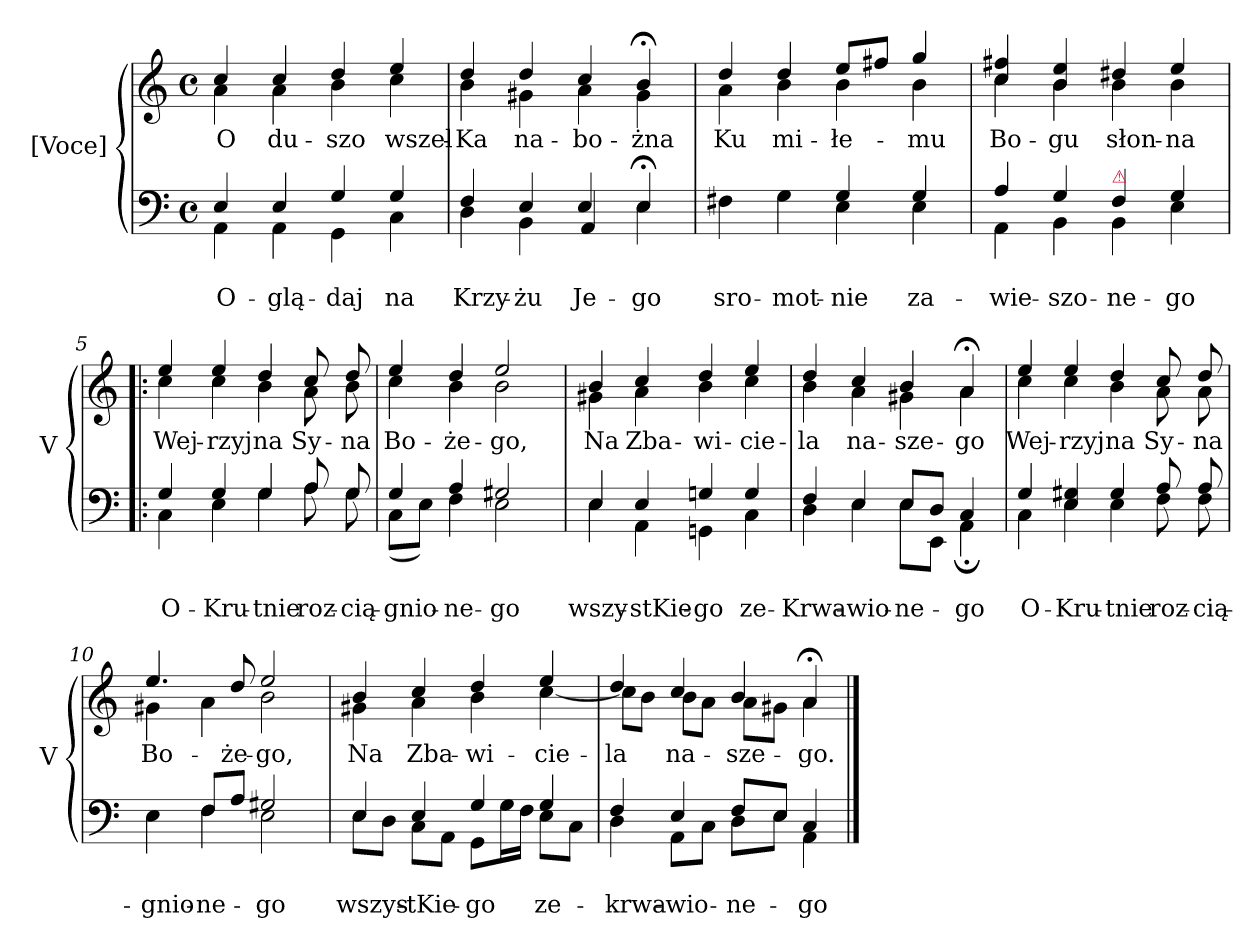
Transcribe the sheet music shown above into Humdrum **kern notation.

**kern	**text	**text	**kern	**text
*part2	*part2	*part2	*part1	*part1
*staff2	*staff2	*staff2	*staff1	*staff1
*I"[Voce]	*	*	*I"[Voce]	*
*I'V	*	*	*I'V	*
*clefF4	*	*	*clefG2	*
*k[]	*	*	*k[]	*
*a:	*	*	*a:	*
*M4/4	*	*	*M4/4	*
*met(c)	*	*	*met(c)	*
=1	=1	=1	=1	=1
*^	*	*	*^	*
4E/	4AA\	.	O-	4cc/	4a\	O
4E/	4AA\	.	-glą-	4cc/	4a\	du-
4G/	4GG\	.	-daj	4dd/	4b\	-szo
4G/	4C\	.	na	4ee/	4cc\	wszel-
=2	=2	=2	=2	=2	=2	=2
4F/	4D\	.	Krzy-	4dd/	4b\	-Ka
4E/	4BB\	.	-żu	4dd/	4g#X\	na-
4E/	4AA/	.	Je-	4cc/	4a\	-bo-
4E;</	4E\	.	-go	4b;</	4g#\	-żna
=3	=3	=3	=3	=3	=3	=3
4F#X\	2ryy	.	sro-	4dd/	4a\	Ku
4G\	.	.	-mot-	4dd/	4b\	mi-
4G/	4E\	.	-nie	8ee/L	4b\	-łe-
.	.	.	.	8ff#X/J	.	.
4G/	4E\	.	za-	4gg/	4b\	-mu
=4	=4	=4	=4	=4	=4	=4
4A/	4AA\	.	-wie-	4cc/ 4ff#X/	4cc\	Bo-
4G/	4BB\	.	-szo-	4b/ 4ee/	4b\	-gu
!LO:TX:a:color=crimson:t=⚠	!	!	!	!	!	!
4F/	4BB\	.	-ne-	4dd#X/	4b\	słon-
4G/	4E\	.	-go	4ee/	4b\	-na
=5!|:	=5!|:	=5!|:	=5!|:	=5!|:	=5!|:	=5!|:
4G/	4C\	.	O-	4ee/	4cc\	Wej-
4G/	4E\	.	-Kru-	4ee/	4cc\	-rzyj
4G/	4G\	.	-tnie	4dd/	4b\	na
8A/	8A\	.	roz-	8cc/	8a\	Sy-
8G/	8G\	.	-cią-	8dd/	8b\	-na
=6	=6	=6	=6	=6	=6	=6
4G/	(8C\L	.	-gnio-	4ee/	4cc\	Bo-
.	8E\J)	.	.	.	.	.
4A/	4F\	.	ne-	4dd/	4b\	-że-
2G#X/	2E\	.	-go	2ee/	2b\	-go,
=7	=7	=7	=7	=7	=7	=7
4E/	4E\	.	wszy-	4b/	4g#X\	Na
4E/	4AA\	.	-stKie-	4cc/	4a\	Zba-
4Gn/	4GGn\	.	-go	4dd/	4b\	-wi-
4G/	4C\	.	ze-	4ee/	4cc\	-cie-
=8	=8	=8	=8	=8	=8	=8
4F/	4D\	.	-Krwa-	4dd/	4b\	-la
4E/	4E\	.	-wio-	4cc/	4a\	na-
8E/L	8E\L	.	-ne-	4b/	4g#X\	-sze-
8D/J	8EE\J	.	.	.	.	.
4C/	4AA;<\	.	-go	4a;</	4a\	-go
=9	=9	=9	=9	=9	=9	=9
4G/	4C\	.	O-	4ee/	4cc\	Wej-
4E/ 4G#X/	4E\	.	-Kru-	4ee/	4cc\	-rzyj
4G#/	4E\	.	-tnie	4dd/	4b\	na
8A/	8F\	.	roz-	8cc/	8a\	Sy-
8A/	8F\	.	-cią-	8dd/	8a\	-na
=10	=10	=10	=10	=10	=10	=10
4E\	4ryy	.	-gnio-	4.ee/	4g#X\	Bo-
8F/L	4F\	.	-ne-	.	4a\	.
8A/J	.	.	.	8dd/	.	-że-
2G#X/	2E\	.	-go	2ee/	2b\	-go,
=11	=11	=11	=11	=11	=11	=11
4E/	8E\L	.	wszys-	4b/	4g#X\	Na
.	8D\J	.	.	.	.	.
4E/	8C\L	.	tKie-	4cc/	4a\	Zba-
.	8AA\J	.	.	.	.	.
4G/	8GG\L	.	-go	4dd/	4b\	-wi-
.	16G\L	.	.	.	.	.
.	16F\JJ	.	.	.	.	.
4G/	8E\L	.	ze-	4ee/	[4cc\	-cie-
.	8C\J	.	.	.	.	.
=12	=12	=12	=12	=12	=12	=12
4F/	4D\	.	-krwa-	4dd/	8cc\L]	-la
.	.	.	.	.	8b\J	.
4E/	8AA\L	.	-wio-	4cc/	8b\L	na-
.	8C\J	.	.	.	8a\J	.
8F/L	8D\L	.	-ne-	4b/	8a\L	-sze-
8E/J	8E\J	.	.	.	8g#X\J	.
4C/	4AA\	.	-go	4a;</	4a\	-go.
*v	*v	*	*	*	*	*
*	*	*	*v	*v	*
==	==	==	==	==
*-	*-	*-	*-	*-
